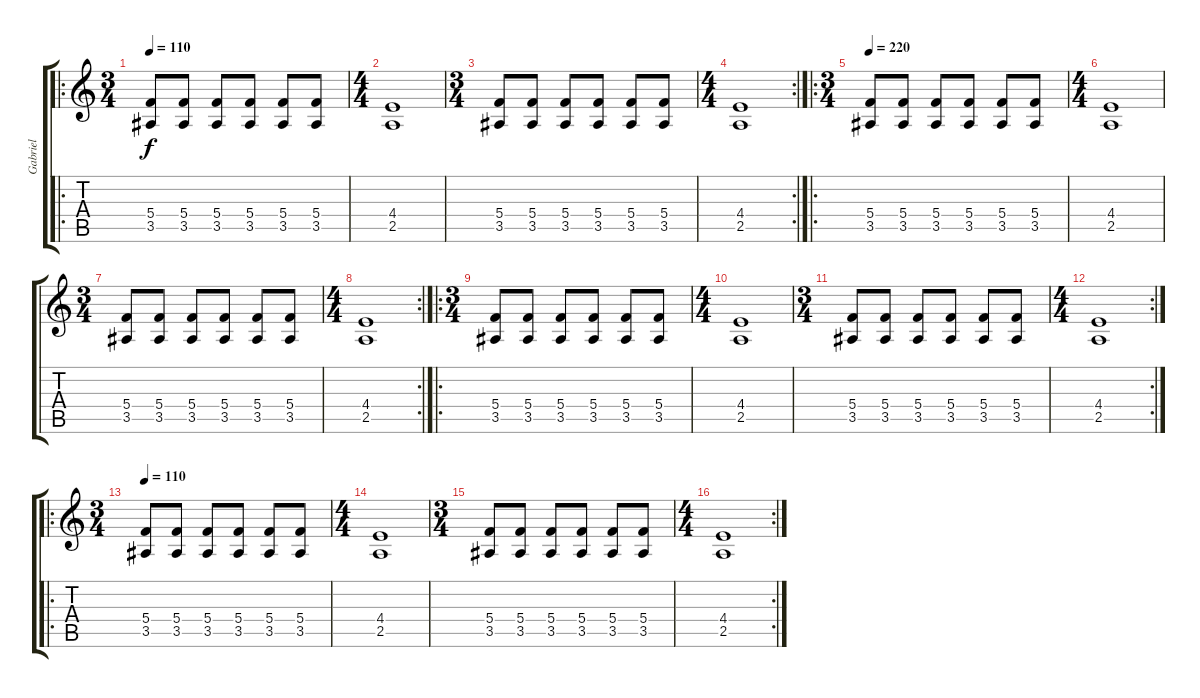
\track ("Gabriel" "Gabriel") {instrument electricguitarmuted}
\staff {score tabs}
\tuning (D4 A3 F3 C3 G2 D2) {hide}
\ro
\ts (3 4)
\tempo 110
\clef g2
\ks c
(5.4 3.5).8{dy f} (5.4 3.5).8 (5.4 3.5).8 (5.4 3.5).8 (5.4 3.5).8 (5.4 3.5).8 |
\ts (4 4)
(4.4 2.5).1 |
\ts (3 4)
(5.4 3.5).8 (5.4 3.5).8 (5.4 3.5).8 (5.4 3.5).8 (5.4 3.5).8 (5.4 3.5).8 |
\rc 2
\ts (4 4)
(4.4 2.5).1 |
\ro
\ts (3 4)
\tempo 220
(5.4 3.5).8{volume 13 instrument overdrivenguitar} (5.4 3.5).8 (5.4 3.5).8 (5.4 3.5).8 (5.4 3.5).8 (5.4 3.5).8 |
\ts (4 4)
(4.4 2.5).1 |
\ts (3 4)
(5.4 3.5).8 (5.4 3.5).8 (5.4 3.5).8 (5.4 3.5).8 (5.4 3.5).8 (5.4 3.5).8 |
\rc 2
\ts (4 4)
(4.4 2.5).1 |
\ro
\ts (3 4)
(5.4 3.5).8 (5.4 3.5).8 (5.4 3.5).8 (5.4 3.5).8 (5.4 3.5).8 (5.4 3.5).8 |
\ts (4 4)
(4.4 2.5).1 |
\ts (3 4)
(5.4 3.5).8 (5.4 3.5).8 (5.4 3.5).8 (5.4 3.5).8 (5.4 3.5).8 (5.4 3.5).8 |
\rc 2
\ts (4 4)
(4.4 2.5).1 |
\ro
\ts (3 4)
\tempo 110
(5.4 3.5).8{volume 13 instrument overdrivenguitar} (5.4 3.5).8 (5.4 3.5).8 (5.4 3.5).8 (5.4 3.5).8 (5.4 3.5).8 |
\ts (4 4)
(4.4 2.5).1 |
\ts (3 4)
(5.4 3.5).8 (5.4 3.5).8 (5.4 3.5).8 (5.4 3.5).8 (5.4 3.5).8 (5.4 3.5).8 |
\rc 2
\ts (4 4)
(4.4 2.5).1
